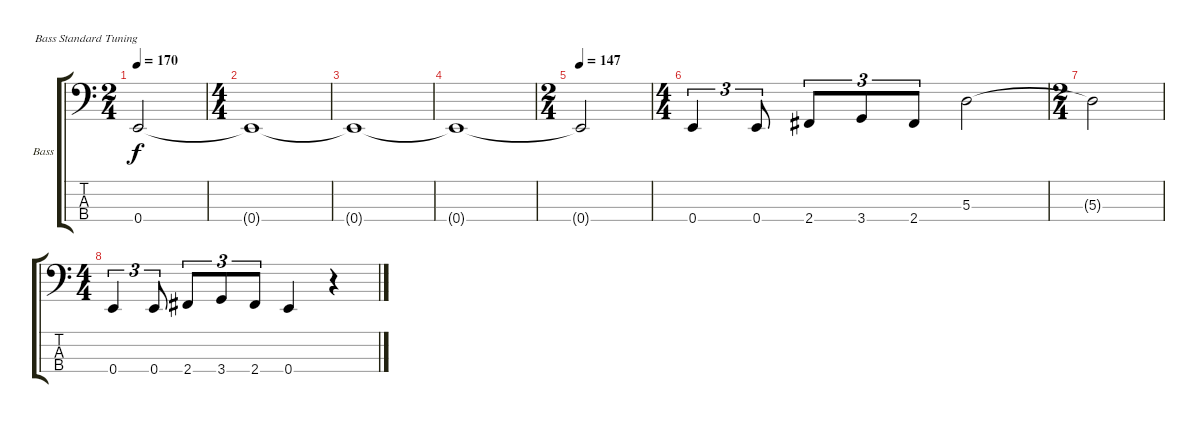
\bracketExtendMode groupsimilarinstruments
\firstSystemTrackNameOrientation horizontal
\otherSystemsTrackNameOrientation horizontal
\track ("Bass" "Bass") {instrument electricbassfinger}
\staff {score tabs}
\tuning (G2 D2 A1 E1)
\ts (2 4)
\tempo 170
\clef f4
\scale
0.21831
\ks c
0.4{t}.2{dy f} |
\ts (4 4)
\scale
0.289604 0.4{t}.1 |
0.4{t}.1 |
0.4{t}.1 |
\ts (2 4)
\tempo 147
0.4{t}.2 |
\ts (4 4)
\scale
0.420792 0.4.4{tu (3 2)} 0.4.8{tu (3 2)} 2.4.8{tu (3 2)} 3.4.8{tu (3 2)} 2.4.8{tu (3 2)} 5.3.2 |
\ts (2 4)
\scale
0.289604 5.3{t}.2 |
\ts (4 4)
\scale
0.757576 0.4.4{tu (3 2)} 0.4.8{tu (3 2)} 2.4.8{tu (3 2)} 3.4.8{tu (3 2)} 2.4.8{tu (3 2)} 0.4.4 r.4 |
\scale
0.242424
